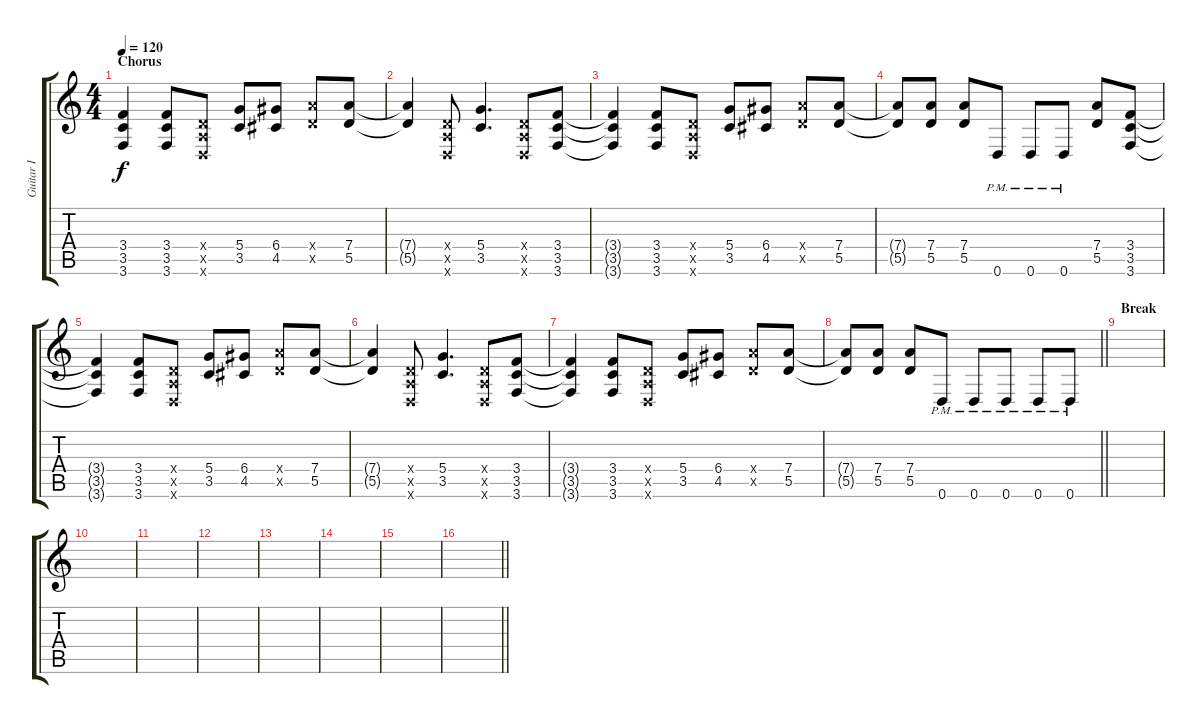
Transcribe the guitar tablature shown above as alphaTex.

\track ("Guitar I" "Guitar I") {instrument distortionguitar}
\staff {score tabs}
\tuning (E4 B3 G3 D3 A2 D2) {hide}
\ts (4 4)
\section ("" "Chorus")
\tempo 120
\clef g2
\ks c
(3.4 3.5 3.6).4{dy f volume 16 instrument distortionguitar} (3.4 3.5 3.6).8 (0.4{x} 0.5{x} 0.6{x}).8 (5.4 3.5).8 (6.4 4.5).8 (7.4{x} 5.5{x}).8 (7.4 5.5).8 |
(7.4{t} 5.5{t}).4 (0.4{x} 0.5{x} 0.6{x}).8 (5.4 3.5).4{d} (0.4{x} 0.5{x} 0.6{x}).8 (3.4 3.5 3.6).8 |
(3.4{t} 3.5{t} 3.6{t}).4 (3.4 3.5 3.6).8 (0.4{x} 0.5{x} 0.6{x}).8 (5.4 3.5).8 (6.4 4.5).8 (7.4{x} 5.5{x}).8 (7.4 5.5).8 |
(7.4{t} 5.5{t}).8 (7.4 5.5).8 (7.4 5.5).8 0.6{pm}.8 0.6{pm}.8 0.6{pm}.8 (7.4 5.5).8 (3.4 3.5 3.6).8 |
(3.4{t} 3.5{t} 3.6{t}).4 (3.4 3.5 3.6).8 (0.4{x} 0.5{x} 0.6{x}).8 (5.4 3.5).8 (6.4 4.5).8 (7.4{x} 5.5{x}).8 (7.4 5.5).8 |
(7.4{t} 5.5{t}).4 (0.4{x} 0.5{x} 0.6{x}).8 (5.4 3.5).4{d} (0.4{x} 0.5{x} 0.6{x}).8 (3.4 3.5 3.6).8 |
(3.4{t} 3.5{t} 3.6{t}).4 (3.4 3.5 3.6).8 (0.4{x} 0.5{x} 0.6{x}).8 (5.4 3.5).8 (6.4 4.5).8 (7.4{x} 5.5{x}).8 (7.4 5.5).8 |
\barLineRight lightlight
(7.4{t} 5.5{t}).8 (7.4 5.5).8 (7.4 5.5).8 0.6{pm}.8 0.6{pm}.8 0.6{pm}.8 0.6{pm}.8 0.6{pm}.8 |
\section ("" "Break")
|
|
|
|
|
|
|
\barLineRight lightlight
